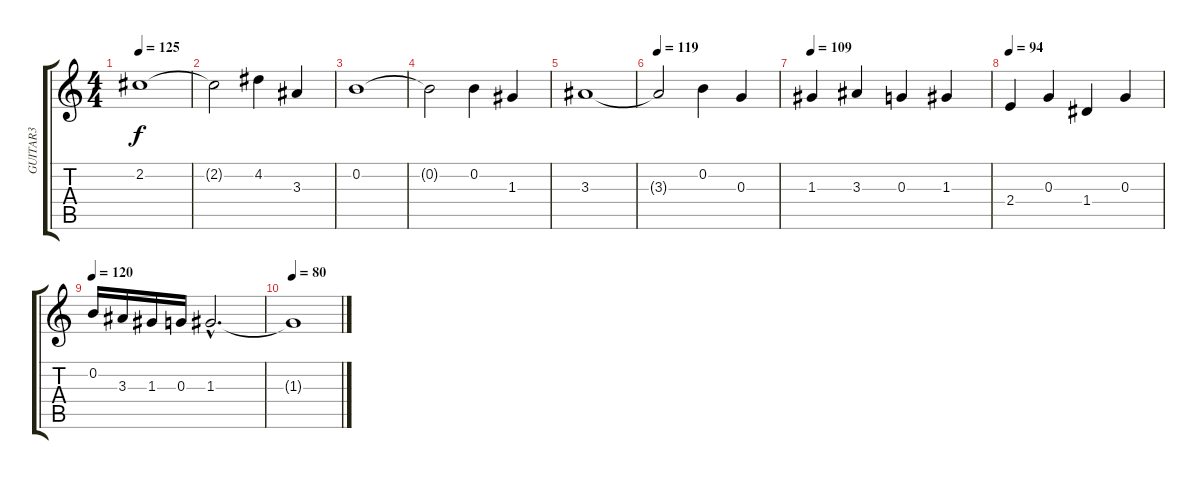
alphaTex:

\track ("GUITAR3" "GUITAR3") {instrument overdrivenguitar}
\staff {score tabs}
\tuning (E4 B3 G3 D3 A2 E2) {hide}
\ts (4 4)
\tempo 125
\clef g2
\ks c
2.2.1{dy f} |
2.2{t}.2 4.2.4 3.3.4 |
0.2.1 |
0.2{t}.2 0.2.4 1.3.4 |
3.3.1 |
\tempo 119
3.3{t}.2 0.2.4 0.3.4 |
\tempo 109
1.3.4 3.3.4 0.3.4 1.3.4 |
\tempo 94
2.4.4 0.3.4 1.4.4 0.3.4 |
\tempo 120
0.2.16 3.3.16 1.3.16 0.3.16 1.3{hac}.2{d} |
\tempo 80
1.3{t}.1
